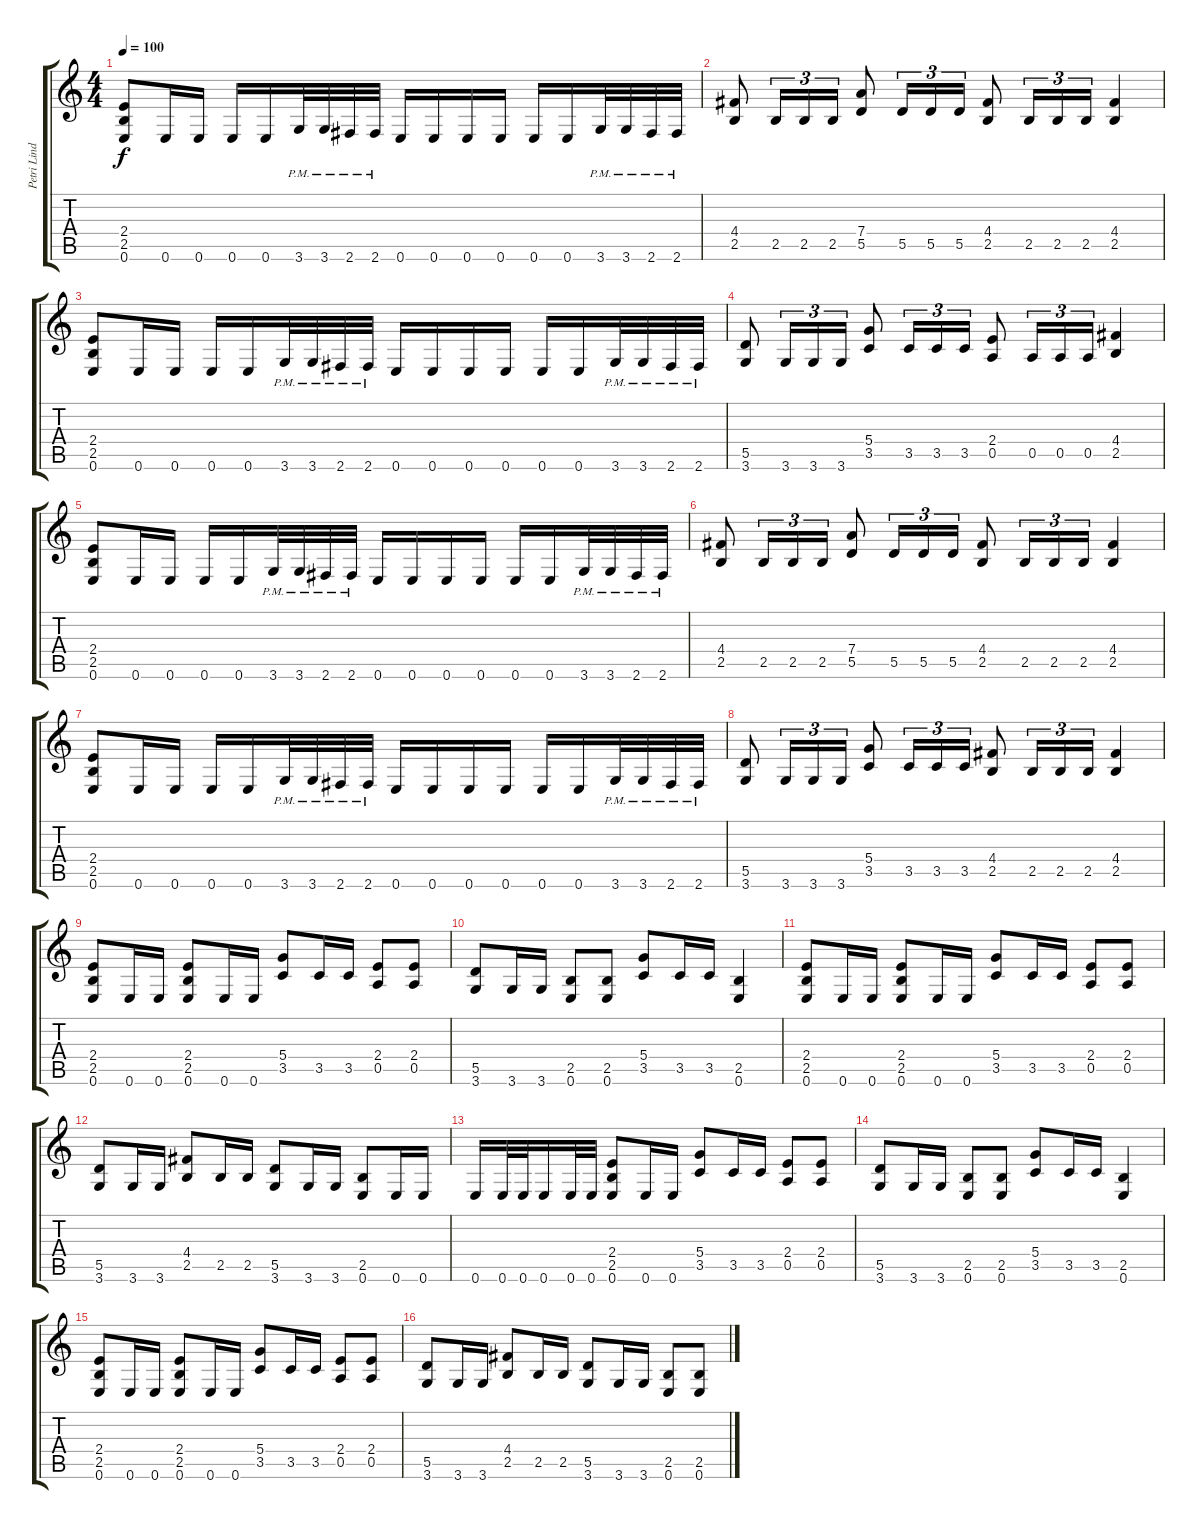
\track ("Petri Lindroos" "Petri Lind") {instrument distortionguitar}
\staff {score tabs}
\tuning (E4 B3 G3 D3 A2 E2) {hide}
\ts (4 4)
\tempo 100
\clef g2
\ks c
(2.4 2.5 0.6).8{dy f} 0.6.16 0.6.16 0.6.16 0.6.16 3.6{pm}.32 3.6{pm}.32 2.6{pm}.32 2.6{pm}.32 0.6.16 0.6.16 0.6.16 0.6.16 0.6.16 0.6.16 3.6{pm}.32 3.6{pm}.32 2.6{pm}.32 2.6{pm}.32 |
(4.4 2.5).8 2.5.16{tu (3 2)} 2.5.16{tu (3 2)} 2.5.16{tu (3 2)} (7.4 5.5).8 5.5.16{tu (3 2)} 5.5.16{tu (3 2)} 5.5.16{tu (3 2)} (4.4 2.5).8 2.5.16{tu (3 2)} 2.5.16{tu (3 2)} 2.5.16{tu (3 2)} (4.4 2.5).4 |
(2.4 2.5 0.6).8 0.6.16 0.6.16 0.6.16 0.6.16 3.6{pm}.32 3.6{pm}.32 2.6{pm}.32 2.6{pm}.32 0.6.16 0.6.16 0.6.16 0.6.16 0.6.16 0.6.16 3.6{pm}.32 3.6{pm}.32 2.6{pm}.32 2.6{pm}.32 |
(5.5 3.6).8 3.6.16{tu (3 2)} 3.6.16{tu (3 2)} 3.6.16{tu (3 2)} (5.4 3.5).8 3.5.16{tu (3 2)} 3.5.16{tu (3 2)} 3.5.16{tu (3 2)} (2.4 0.5).8 0.5.16{tu (3 2)} 0.5.16{tu (3 2)} 0.5.16{tu (3 2)} (4.4 2.5).4 |
(2.4 2.5 0.6).8 0.6.16 0.6.16 0.6.16 0.6.16 3.6{pm}.32 3.6{pm}.32 2.6{pm}.32 2.6{pm}.32 0.6.16 0.6.16 0.6.16 0.6.16 0.6.16 0.6.16 3.6{pm}.32 3.6{pm}.32 2.6{pm}.32 2.6{pm}.32 |
(4.4 2.5).8 2.5.16{tu (3 2)} 2.5.16{tu (3 2)} 2.5.16{tu (3 2)} (7.4 5.5).8 5.5.16{tu (3 2)} 5.5.16{tu (3 2)} 5.5.16{tu (3 2)} (4.4 2.5).8 2.5.16{tu (3 2)} 2.5.16{tu (3 2)} 2.5.16{tu (3 2)} (4.4 2.5).4 |
(2.4 2.5 0.6).8 0.6.16 0.6.16 0.6.16 0.6.16 3.6{pm}.32 3.6{pm}.32 2.6{pm}.32 2.6{pm}.32 0.6.16 0.6.16 0.6.16 0.6.16 0.6.16 0.6.16 3.6{pm}.32 3.6{pm}.32 2.6{pm}.32 2.6{pm}.32 |
(5.5 3.6).8 3.6.16{tu (3 2)} 3.6.16{tu (3 2)} 3.6.16{tu (3 2)} (5.4 3.5).8 3.5.16{tu (3 2)} 3.5.16{tu (3 2)} 3.5.16{tu (3 2)} (4.4 2.5).8 2.5.16{tu (3 2)} 2.5.16{tu (3 2)} 2.5.16{tu (3 2)} (4.4 2.5).4 |
(2.4 2.5 0.6).8 0.6.16 0.6.16 (2.4 2.5 0.6).8 0.6.16 0.6.16 (5.4 3.5).8 3.5.16 3.5.16 (2.4 0.5).8 (2.4 0.5).8 |
(5.5 3.6).8 3.6.16 3.6.16 (2.5 0.6).8 (2.5 0.6).8 (5.4 3.5).8 3.5.16 3.5.16 (2.5 0.6).4 |
(2.4 2.5 0.6).8 0.6.16 0.6.16 (2.4 2.5 0.6).8 0.6.16 0.6.16 (5.4 3.5).8 3.5.16 3.5.16 (2.4 0.5).8 (2.4 0.5).8 |
(5.5 3.6).8 3.6.16 3.6.16 (4.4 2.5).8 2.5.16 2.5.16 (5.5 3.6).8 3.6.16 3.6.16 (2.5 0.6).8 0.6.16 0.6.16 |
0.6.16 0.6.32 0.6.32 0.6.16 0.6.32 0.6.32 (2.4 2.5 0.6).8 0.6.16 0.6.16 (5.4 3.5).8 3.5.16 3.5.16 (2.4 0.5).8 (2.4 0.5).8 |
(5.5 3.6).8 3.6.16 3.6.16 (2.5 0.6).8 (2.5 0.6).8 (5.4 3.5).8 3.5.16 3.5.16 (2.5 0.6).4 |
(2.4 2.5 0.6).8 0.6.16 0.6.16 (2.4 2.5 0.6).8 0.6.16 0.6.16 (5.4 3.5).8 3.5.16 3.5.16 (2.4 0.5).8 (2.4 0.5).8 |
(5.5 3.6).8 3.6.16 3.6.16 (4.4 2.5).8 2.5.16 2.5.16 (5.5 3.6).8 3.6.16 3.6.16 (2.5 0.6).8 (2.5 0.6).8
